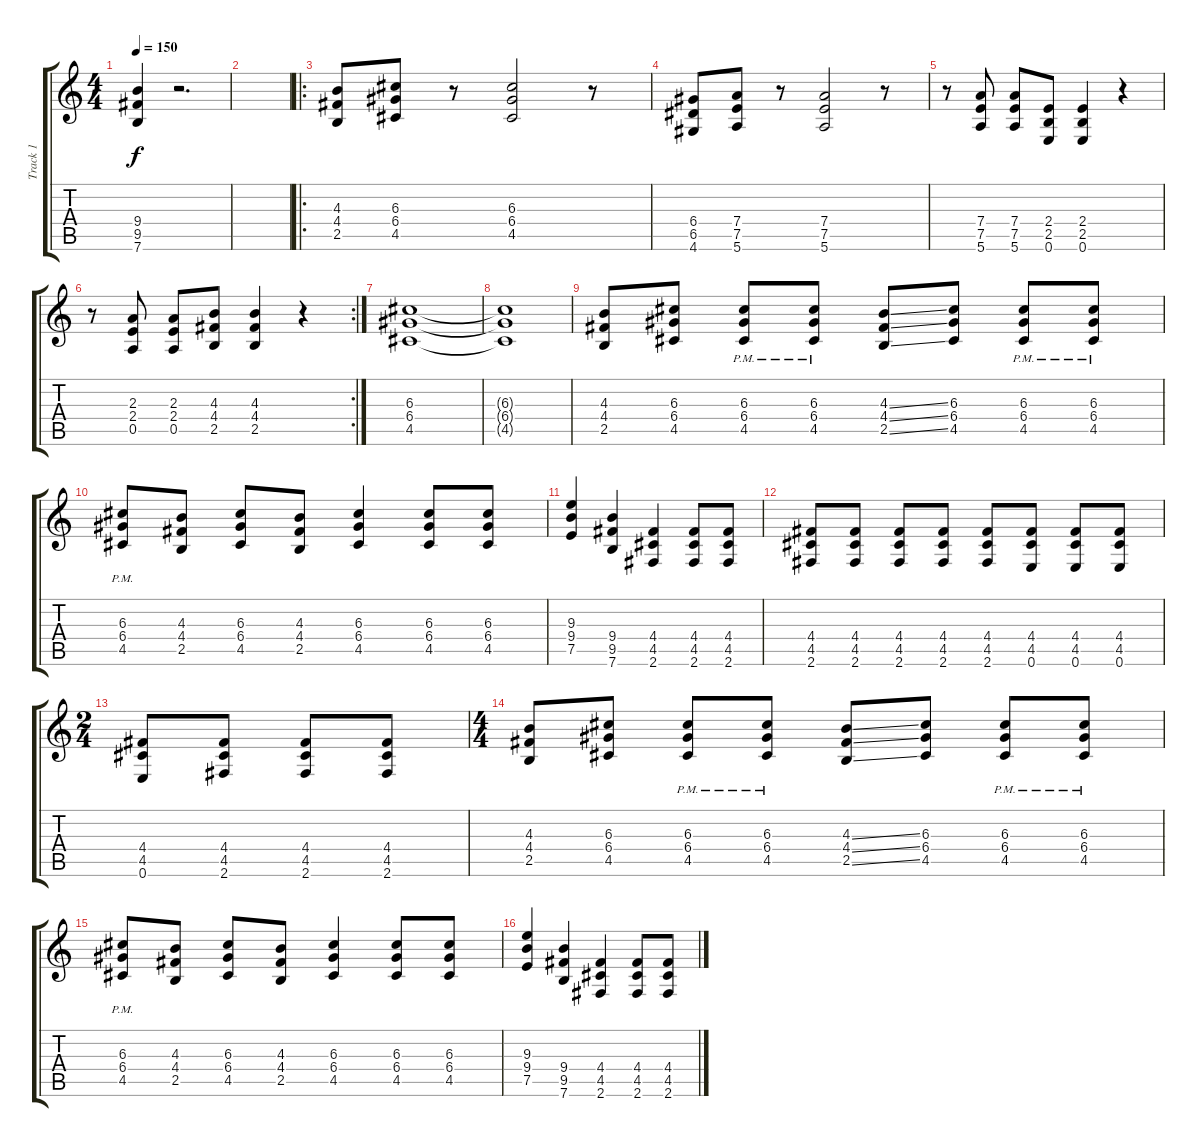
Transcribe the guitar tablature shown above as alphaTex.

\track ("Track 1" "Track 1") {instrument distortionguitar}
\staff {score tabs}
\tuning (E4 B3 G3 D3 A2 E2) {hide}
\ts (4 4)
\tempo 150
\clef g2
\ks c
(9.4 9.5 7.6).4{dy f} r.2{d} |
|
\ro
(4.3 4.4 2.5).8 (6.3 6.4 4.5).8 r.8 (6.3 6.4 4.5).2 r.8 |
(6.4 6.5 4.6).8 (7.4 7.5 5.6).8 r.8 (7.4 7.5 5.6).2 r.8 |
r.8 (7.4 7.5 5.6).8 (7.4 7.5 5.6).8 (2.4 2.5 0.6).8 (2.4 2.5 0.6).4 r.4 |
\rc 2
r.8 (2.3 2.4 0.5).8 (2.3 2.4 0.5).8 (4.3 4.4 2.5).8 (4.3 4.4 2.5).4 r.4 |
(6.3 6.4 4.5).1 |
(6.3{t} 6.4{t} 4.5{t}).1 |
(4.3 4.4 2.5).8 (6.3 6.4 4.5).8 (6.3{pm} 6.4{pm} 4.5{pm}).8 (6.3{pm} 6.4{pm} 4.5{pm}).8 (4.3{ss} 4.4{ss} 2.5{ss}).8 (6.3 6.4 4.5).8 (6.3{pm} 6.4{pm} 4.5{pm}).8 (6.3{pm} 6.4{pm} 4.5{pm}).8 |
(6.3{pm} 6.4{pm} 4.5{pm}).8 (4.3 4.4 2.5).8 (6.3 6.4 4.5).8 (4.3 4.4 2.5).8 (6.3 6.4 4.5).4 (6.3 6.4 4.5).8 (6.3 6.4 4.5).8 |
(9.3 9.4 7.5).4 (9.4 9.5 7.6).4 (4.4 4.5 2.6).4 (4.4 4.5 2.6).8 (4.4 4.5 2.6).8 |
(4.4 4.5 2.6).8 (4.4 4.5 2.6).8 (4.4 4.5 2.6).8 (4.4 4.5 2.6).8 (4.4 4.5 2.6).8 (4.4 4.5 0.6).8 (4.4 4.5 0.6).8 (4.4 4.5 0.6).8 |
\ts (2 4)
(4.4 4.5 0.6).8 (4.4 4.5 2.6).8 (4.4 4.5 2.6).8 (4.4 4.5 2.6).8 |
\ts (4 4)
(4.3 4.4 2.5).8 (6.3 6.4 4.5).8 (6.3{pm} 6.4{pm} 4.5{pm}).8 (6.3{pm} 6.4{pm} 4.5{pm}).8 (4.3{ss} 4.4{ss} 2.5{ss}).8 (6.3 6.4 4.5).8 (6.3{pm} 6.4{pm} 4.5{pm}).8 (6.3{pm} 6.4{pm} 4.5{pm}).8 |
(6.3{pm} 6.4{pm} 4.5{pm}).8 (4.3 4.4 2.5).8 (6.3 6.4 4.5).8 (4.3 4.4 2.5).8 (6.3 6.4 4.5).4 (6.3 6.4 4.5).8 (6.3 6.4 4.5).8 |
(9.3 9.4 7.5).4 (9.4 9.5 7.6).4 (4.4 4.5 2.6).4 (4.4 4.5 2.6).8 (4.4 4.5 2.6).8
